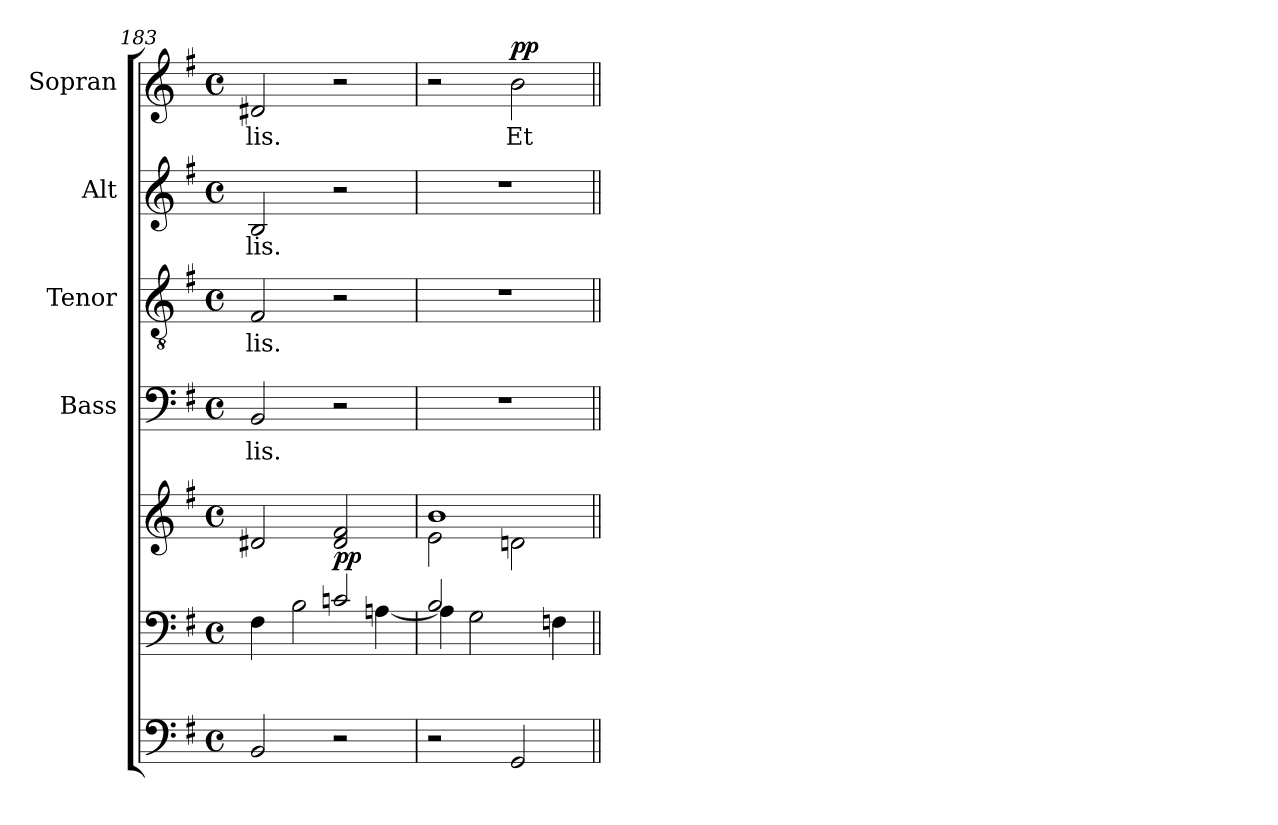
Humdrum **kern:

**kern	**kern	**kern	**dynam	**kern	**text	**kern	**text	**kern	**text	**kern	**text	**dynam
*part6	*part5	*part5	*part5	*part4	*part4	*part3	*part3	*part2	*part2	*part1	*part1	*part1
*staff7	*staff6	*staff5	*staff5/6	*staff4	*staff4	*staff3	*staff3	*staff2	*staff2	*staff1	*staff1	*staff1
*	*	*	*	*I"Bass	*	*I"Tenor	*	*I"Alt	*	*I"Sopran	*	*
*	*	*	*	*I'B.	*	*I'T.	*	*I'A.	*	*I'S.	*	*
*clefF4	*clefF4	*clefG2	*	*clefF4	*	*clefGv2	*	*clefG2	*	*clefG2	*	*
*ITrd7c12	*	*	*	*	*	*	*	*	*	*	*	*
*k[f#]	*k[f#]	*k[f#]	*	*k[f#]	*	*k[f#]	*	*k[f#]	*	*k[f#]	*	*
*G:	*G:	*G:	*	*G:	*	*G:	*	*G:	*	*G:	*	*
*M4/4	*M4/4	*M4/4	*	*M4/4	*	*M4/4	*	*M4/4	*	*M4/4	*	*
*met(c)	*met(c)	*met(c)	*	*met(c)	*	*met(c)	*	*met(c)	*	*met(c)	*	*
=183	=183	=183	=183	=183	=183	=183	=183	=183	=183	=183	=183	=183
*	*^	*	*	*	*	*	*	*	*	*	*	*
!	!	!	!	!	!	!LO:LY:b	!	!LO:LY:b	!	!LO:LY:b	!	!LO:LY:b	!
2BBB/	2ryy	4F#\	2d#X/	.	2BB/	-lis.	2F#/	-lis.	2B/	-lis.	2d#X/	-lis.	.
.	.	2B\	.	.	.	.	.	.	.	.	.	.	.
!	!	!	!	!LO:DY:b	!	!	!	!	!	!	!	!	!
2r	2cn/	.	2d#/ 2f#/	pp	2r	.	2r	.	2r	.	2r	.	.
.	.	[<4An\	.	.	.	.	.	.	.	.	.	.	.
=184	=184	=184	=184	=184	=184	=184	=184	=184	=184	=184	=184	=184	=184
*	*	*	*^	*	*	*	*	*	*	*	*	*	*
2r	2B/	4A\]	1b	2e\	.	1r	.	1r	.	1r	.	2r	.	.
.	.	2G\	.	.	.	.	.	.	.	.	.	.	.	.
!	!	!	!	!	!	!	!	!	!	!	!	!	!LO:LY:b	!LO:DY:a
2GGG/	2ryy	.	.	2dn\	.	.	.	.	.	.	.	2b\	Et	pp
.	.	4Fn\	.	.	.	.	.	.	.	.	.	.	.	.
*	*v	*v	*	*	*	*	*	*	*	*	*	*	*	*
*	*	*v	*v	*	*	*	*	*	*	*	*	*	*
=||	=||	=||	=||	=||	=||	=||	=||	=||	=||	=||	=||	=||
*-	*-	*-	*-	*-	*-	*-	*-	*-	*-	*-	*-	*-
